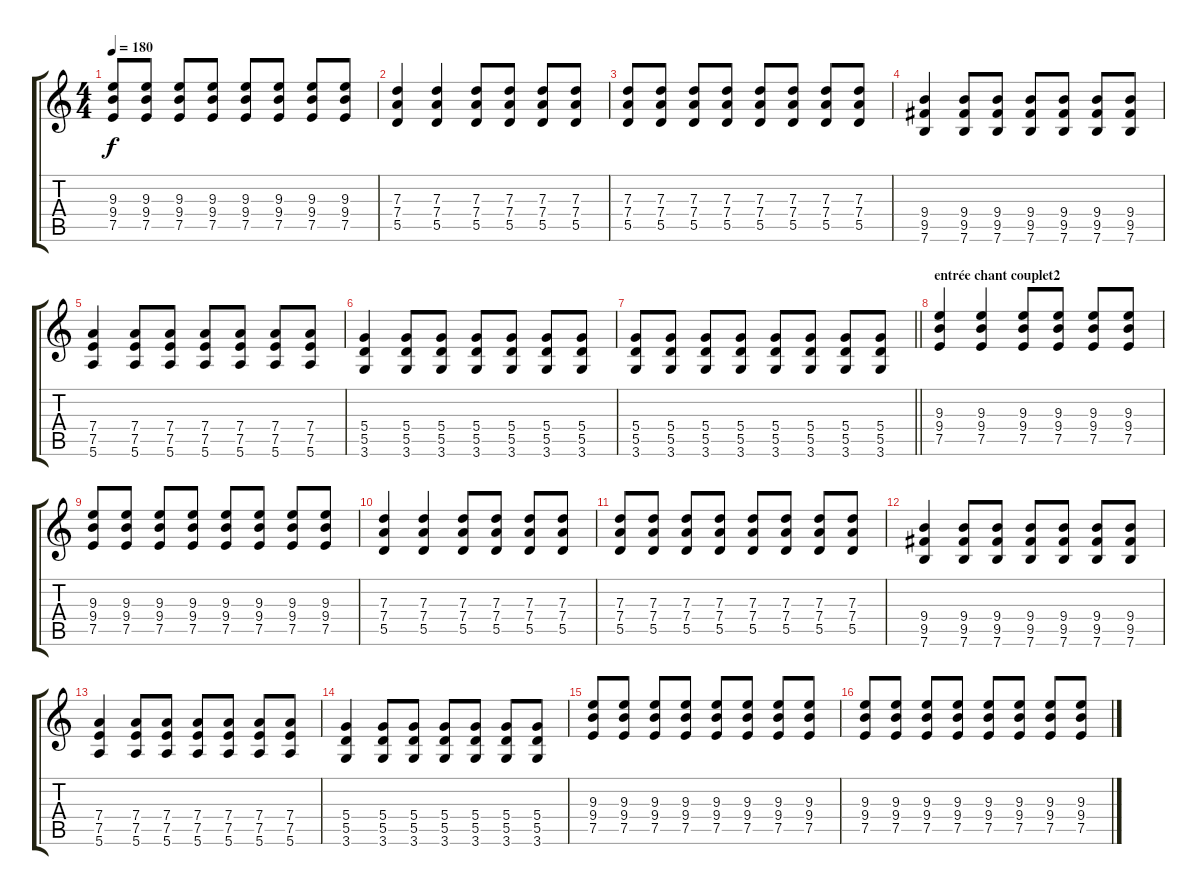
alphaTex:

\track "" {instrument overdrivenguitar}
\staff {score tabs}
\tuning (E4 B3 G3 D3 A2 E2) {hide}
\ts (4 4)
\tempo 180
\clef g2
\ks c
(9.3 9.4 7.5).8{dy f} (9.3 9.4 7.5).8 (9.3 9.4 7.5).8 (9.3 9.4 7.5).8 (9.3 9.4 7.5).8 (9.3 9.4 7.5).8 (9.3 9.4 7.5).8 (9.3 9.4 7.5).8 |
(7.3 7.4 5.5).4 (7.3 7.4 5.5).4 (7.3 7.4 5.5).8 (7.3 7.4 5.5).8 (7.3 7.4 5.5).8 (7.3 7.4 5.5).8 |
(7.3 7.4 5.5).8 (7.3 7.4 5.5).8 (7.3 7.4 5.5).8 (7.3 7.4 5.5).8 (7.3 7.4 5.5).8 (7.3 7.4 5.5).8 (7.3 7.4 5.5).8 (7.3 7.4 5.5).8 |
(9.4 9.5 7.6).4 (9.4 9.5 7.6).8 (9.4 9.5 7.6).8 (9.4 9.5 7.6).8 (9.4 9.5 7.6).8 (9.4 9.5 7.6).8 (9.4 9.5 7.6).8 |
(7.4 7.5 5.6).4 (7.4 7.5 5.6).8 (7.4 7.5 5.6).8 (7.4 7.5 5.6).8 (7.4 7.5 5.6).8 (7.4 7.5 5.6).8 (7.4 7.5 5.6).8 |
(5.4 5.5 3.6).4 (5.4 5.5 3.6).8 (5.4 5.5 3.6).8 (5.4 5.5 3.6).8 (5.4 5.5 3.6).8 (5.4 5.5 3.6).8 (5.4 5.5 3.6).8 |
\barLineRight lightlight
(5.4 5.5 3.6).8 (5.4 5.5 3.6).8 (5.4 5.5 3.6).8 (5.4 5.5 3.6).8 (5.4 5.5 3.6).8 (5.4 5.5 3.6).8 (5.4 5.5 3.6).8 (5.4 5.5 3.6).8 |
\section ("" "entrée chant couplet2")
(9.3 9.4 7.5).4 (9.3 9.4 7.5).4 (9.3 9.4 7.5).8 (9.3 9.4 7.5).8 (9.3 9.4 7.5).8 (9.3 9.4 7.5).8 |
(9.3 9.4 7.5).8 (9.3 9.4 7.5).8 (9.3 9.4 7.5).8 (9.3 9.4 7.5).8 (9.3 9.4 7.5).8 (9.3 9.4 7.5).8 (9.3 9.4 7.5).8 (9.3 9.4 7.5).8 |
(7.3 7.4 5.5).4 (7.3 7.4 5.5).4 (7.3 7.4 5.5).8 (7.3 7.4 5.5).8 (7.3 7.4 5.5).8 (7.3 7.4 5.5).8 |
(7.3 7.4 5.5).8 (7.3 7.4 5.5).8 (7.3 7.4 5.5).8 (7.3 7.4 5.5).8 (7.3 7.4 5.5).8 (7.3 7.4 5.5).8 (7.3 7.4 5.5).8 (7.3 7.4 5.5).8 |
(9.4 9.5 7.6).4 (9.4 9.5 7.6).8 (9.4 9.5 7.6).8 (9.4 9.5 7.6).8 (9.4 9.5 7.6).8 (9.4 9.5 7.6).8 (9.4 9.5 7.6).8 |
(7.4 7.5 5.6).4 (7.4 7.5 5.6).8 (7.4 7.5 5.6).8 (7.4 7.5 5.6).8 (7.4 7.5 5.6).8 (7.4 7.5 5.6).8 (7.4 7.5 5.6).8 |
(5.4 5.5 3.6).4 (5.4 5.5 3.6).8 (5.4 5.5 3.6).8 (5.4 5.5 3.6).8 (5.4 5.5 3.6).8 (5.4 5.5 3.6).8 (5.4 5.5 3.6).8 |
(9.3 9.4 7.5).8 (9.3 9.4 7.5).8 (9.3 9.4 7.5).8 (9.3 9.4 7.5).8 (9.3 9.4 7.5).8 (9.3 9.4 7.5).8 (9.3 9.4 7.5).8 (9.3 9.4 7.5).8 |
(9.3 9.4 7.5).8 (9.3 9.4 7.5).8 (9.3 9.4 7.5).8 (9.3 9.4 7.5).8 (9.3 9.4 7.5).8 (9.3 9.4 7.5).8 (9.3 9.4 7.5).8 (9.3 9.4 7.5).8
